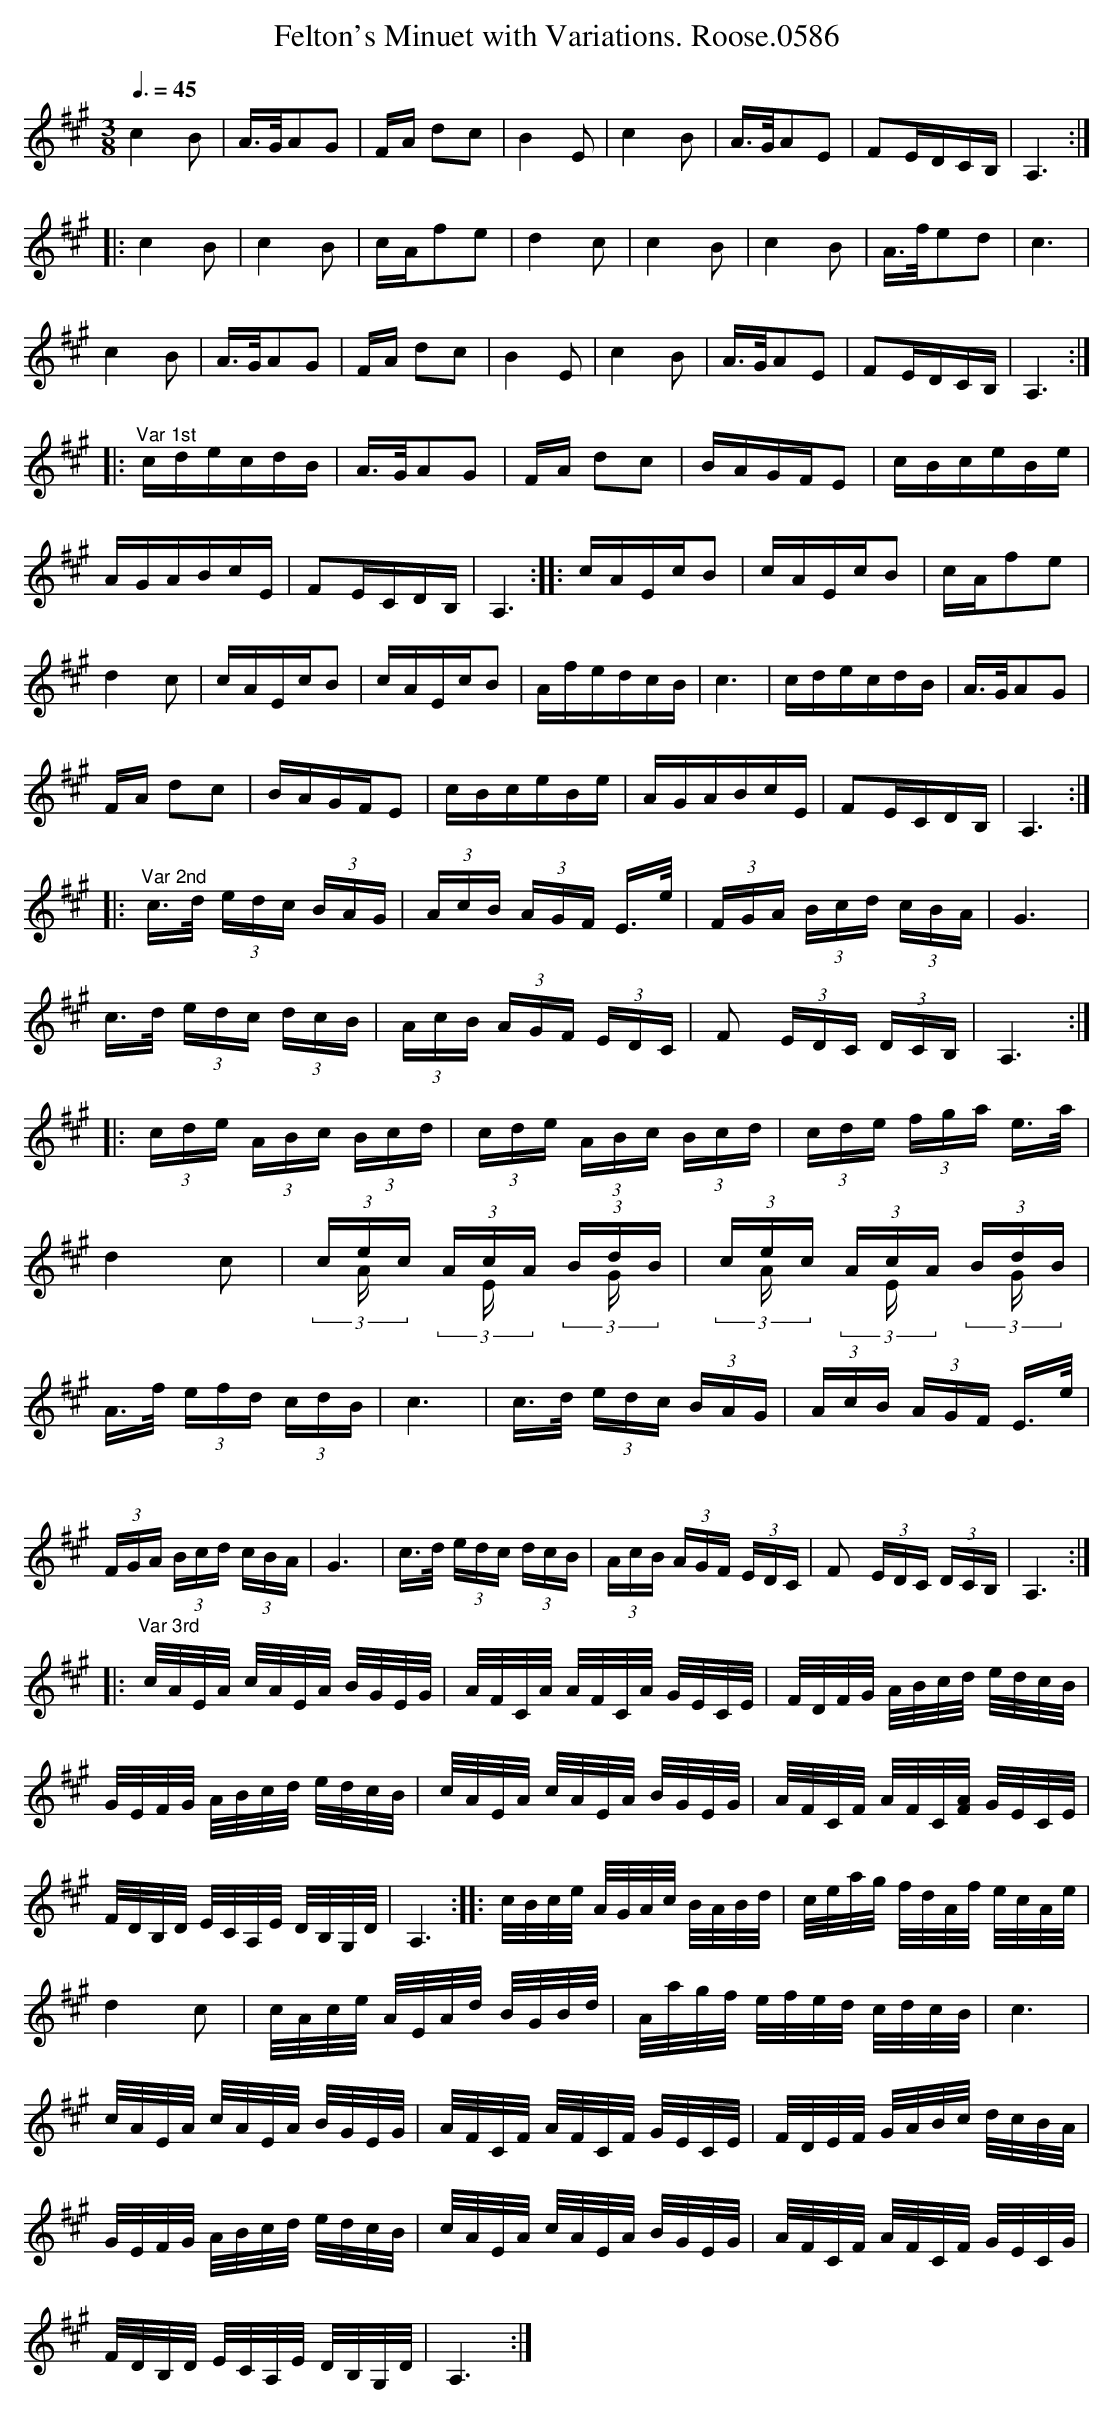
X:1
T:Felton's Minuet with Variations. Roose.0586
M:3/8
L:1/8
Q:3/8=45
K:A
c2B | A/>G/AG | F/A/ dc | B2E | c2B | A/>G/AE |FE/D/C/B,/| A,3 :|
|:c2B | c2B | c/A/fe | d2c | c2B | c2B | A/>f/ed | c3 |
c2B | A/>G/AG | F/A/ dc | B2E | c2B | A/>G/AE | FE/D/C/B,/ | A,3 :|
L:1/16
|:"^Var 1st"cdecdB | A>GA2G2 | FA d2c2 | BAGFE2 | cBceBe |
AGABcE | F2ECDB, | A,6 :: cAEcB2 | cAEcB2 | cAf2e2 |
d4c2 | cAEcB2 | cAEcB2 | AfedcB | c6 | cdecdB |A>GA2G2 |
FA d2c2 | BAGFE2 | cBceBe | AGABcE | F2ECDB, | A,6 :|
|:"^Var 2nd" c>d (3edc (3BAG |\\ %triplets implied but not marked in MS
(3AcB (3AGF E>e | (3FGA (3Bcd (3cBA | G6 |
c>d (3edc (3dcB | (3AcB (3AGF (3EDC | F2 (3EDC (3DCB, | A,6 :|
|:(3cde (3ABc (3Bcd | (3cde (3ABc (3Bcd | (3cde (3fga e>a |
d4 c2 | (3cec (3AcA (3BdB  & (3xAx (3xEx (3xGx | (3cec (3AcA (3BdB &(3xAx (3xEx (3xGx |
A>f (3efd (3cdB | c6 | c>d (3edc (3BAG | (3AcB (3AGF E>e |
(3FGA (3Bcd (3 cBA | G6 | c>d (3edc (3dcB | (3AcB (3AGF (3EDC |F2 (3EDC (3DCB, |A,6 :|
L:1/32
|:"^Var 3rd"cAEA cAEA BGEG | AFCA AFCA GECE | FDFG ABcd edcB |
GEFG ABcd edcB| cAEA cAEA BGEG | AFCF AFC[AF] GECE |
FDB,D ECA,E DB,G,D | A,12 ::cBce AGAc BABd | ceag fdAf ecAe |
d8c4 | cAce AEAd BGBd | Aagf efed cdcB | c12 |
cAEA cAEA BGEG | AFCF AFCF GECE | FDEF GABc dcBA |
GEFG ABcd edcB | cAEA cAEA BGEG | AFCF AFCF GECG |
FDB,D ECA,E DB,G,D | A,12 :|
